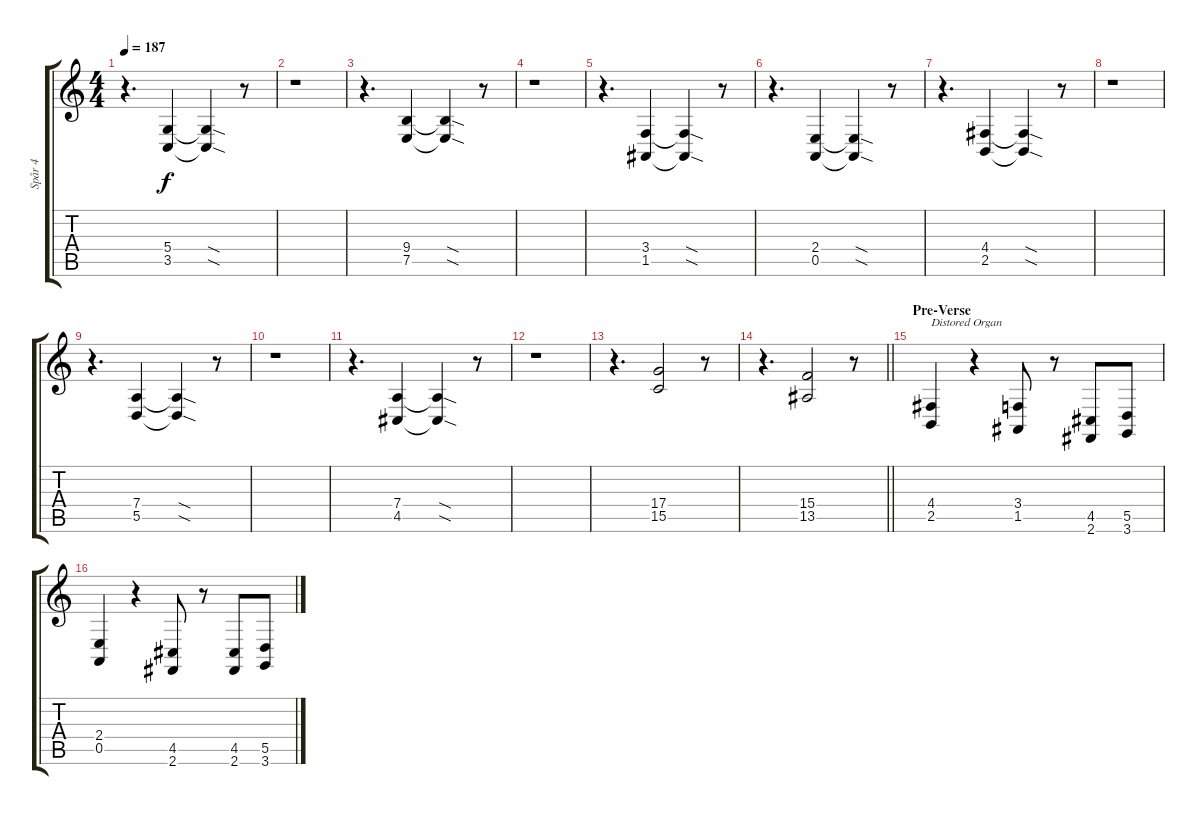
\track ("Spår 4" "Spår 4") {instrument stringensemble1}
\staff {score tabs}
\tuning (E4 B3 G3 D3 A2 E2) {hide}
\ts (4 4)
\tempo 187
\clef g2
\ks c
r.4{d dy f} (5.4 3.5).4 (5.4{sod t} 3.5{sod t}).4 r.8 |
r.1 |
r.4{d} (9.4 7.5).4 (9.4{sod t} 7.5{sod t}).4 r.8 |
r.1 |
r.4{d} (3.4 1.5).4 (3.4{sod t} 1.5{sod t}).4 r.8 |
r.4{d} (2.4 0.5).4 (2.4{sod t} 0.5{sod t}).4 r.8 |
r.4{d} (4.4 2.5).4 (4.4{sod t} 2.5{sod t}).4 r.8 |
r.1 |
r.4{d} (7.4 5.5).4 (7.4{sod t} 5.5{sod t}).4 r.8 |
r.1 |
r.4{d} (7.4 4.5).4 (7.4{sod t} 4.5{sod t}).4 r.8 |
r.1 |
r.4{d} (17.4 15.5).2 r.8 |
\barLineRight lightlight
r.4{d} (15.4 13.5).2 r.8 |
\section ("" "Pre-Verse")
(4.4 2.5).4{txt "Distored Organ" instrument distortionguitar} r.4 (3.4 1.5).8 r.8 (4.5 2.6).8 (5.5 3.6).8 |
(2.4 0.5).4 r.4 (4.5 2.6).8 r.8 (4.5 2.6).8 (5.5 3.6).8
